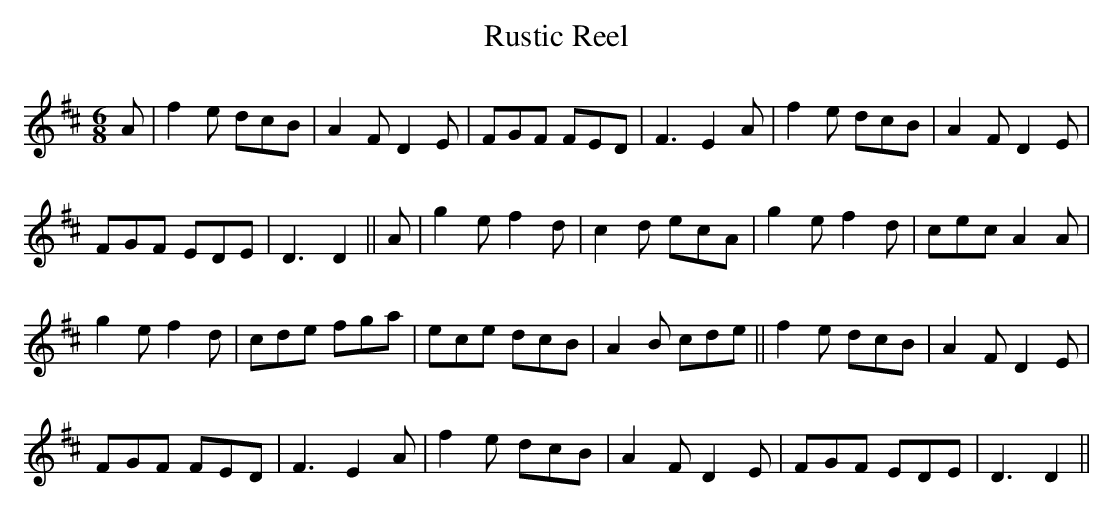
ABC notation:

X:1
T:Rustic Reel
M:6/8
L:1/8
K:D
A|f2 e dcB|A2 F D2 E|FGF FED|F3 E2 A|f2 e dcB|A2 F D2 E|
FGF EDE|D3 D2||A|g2 e f2 d|c2 d ecA|g2 e f2 d|cec A2 A|
g2 e f2 d|cde fga|ece dcB|A2 B cde||f2 e dcB|A2 F D2 E|
FGF FED|F3 E2 A|f2 e dcB|A2 F D2 E|FGF EDE|D3 D2||
